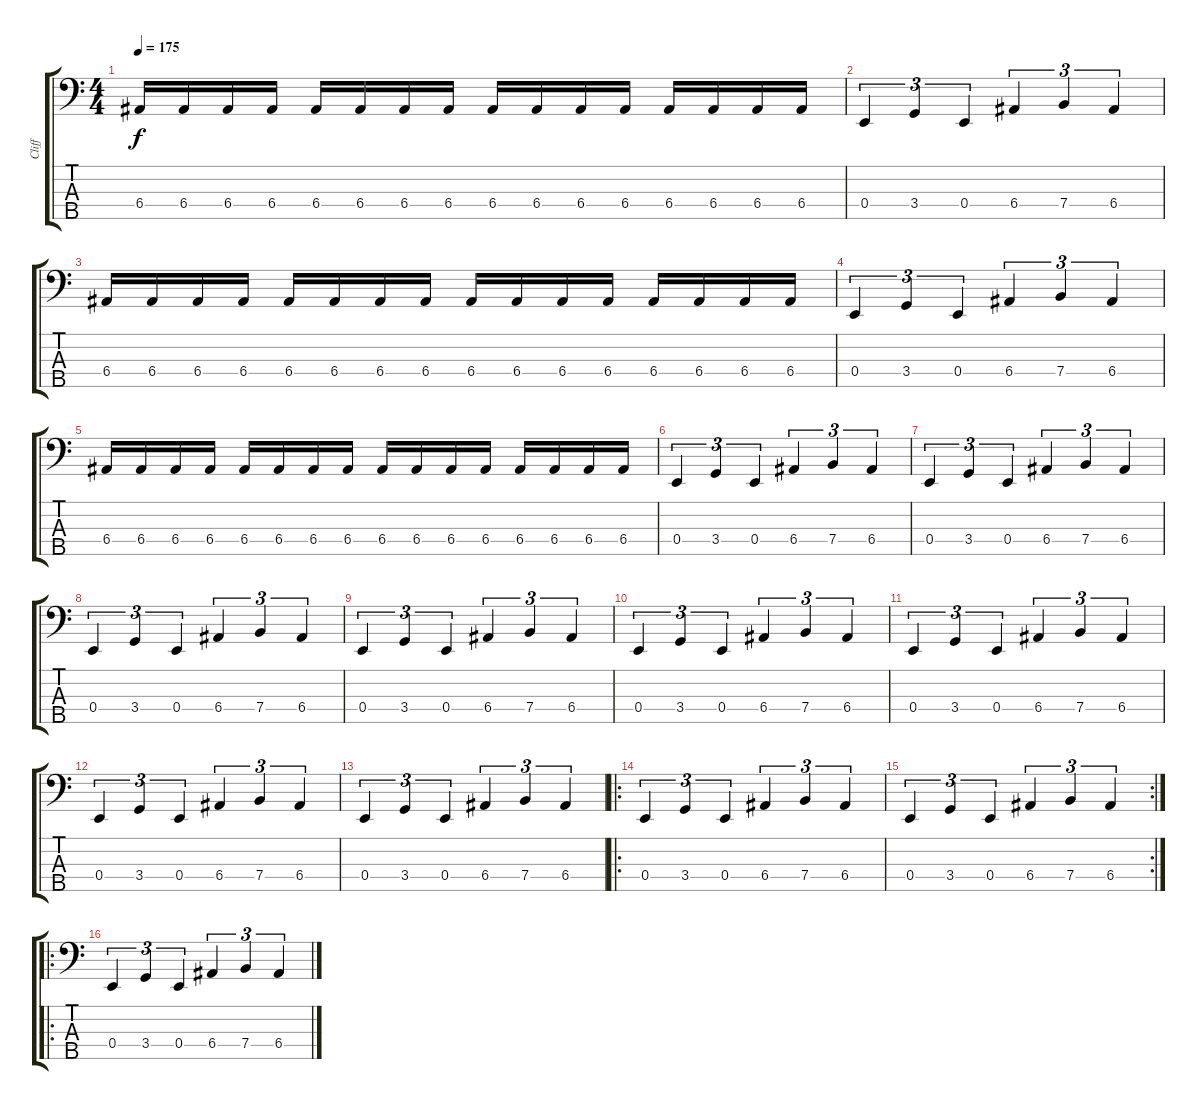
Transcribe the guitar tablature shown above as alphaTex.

\track ("Cliff" "Cliff") {instrument electricbassfinger}
\staff {score tabs}
\tuning (G2 D2 A1 E1 B0) {hide}
\ts (4 4)
\tempo 175
\clef f4
\ks c
6.4.16{dy f} 6.4.16 6.4.16 6.4.16 6.4.16 6.4.16 6.4.16 6.4.16 6.4.16 6.4.16 6.4.16 6.4.16 6.4.16 6.4.16 6.4.16 6.4.16 |
0.4.4{tu (3 2)} 3.4.4{tu (3 2)} 0.4.4{tu (3 2)} 6.4.4{tu (3 2)} 7.4.4{tu (3 2)} 6.4.4{tu (3 2)} |
6.4.16 6.4.16 6.4.16 6.4.16 6.4.16 6.4.16 6.4.16 6.4.16 6.4.16 6.4.16 6.4.16 6.4.16 6.4.16 6.4.16 6.4.16 6.4.16 |
0.4.4{tu (3 2)} 3.4.4{tu (3 2)} 0.4.4{tu (3 2)} 6.4.4{tu (3 2)} 7.4.4{tu (3 2)} 6.4.4{tu (3 2)} |
6.4.16 6.4.16 6.4.16 6.4.16 6.4.16 6.4.16 6.4.16 6.4.16 6.4.16 6.4.16 6.4.16 6.4.16 6.4.16 6.4.16 6.4.16 6.4.16 |
0.4.4{tu (3 2)} 3.4.4{tu (3 2)} 0.4.4{tu (3 2)} 6.4.4{tu (3 2)} 7.4.4{tu (3 2)} 6.4.4{tu (3 2)} |
0.4.4{tu (3 2)} 3.4.4{tu (3 2)} 0.4.4{tu (3 2)} 6.4.4{tu (3 2)} 7.4.4{tu (3 2)} 6.4.4{tu (3 2)} |
0.4.4{tu (3 2)} 3.4.4{tu (3 2)} 0.4.4{tu (3 2)} 6.4.4{tu (3 2)} 7.4.4{tu (3 2)} 6.4.4{tu (3 2)} |
0.4.4{tu (3 2)} 3.4.4{tu (3 2)} 0.4.4{tu (3 2)} 6.4.4{tu (3 2)} 7.4.4{tu (3 2)} 6.4.4{tu (3 2)} |
0.4.4{tu (3 2)} 3.4.4{tu (3 2)} 0.4.4{tu (3 2)} 6.4.4{tu (3 2)} 7.4.4{tu (3 2)} 6.4.4{tu (3 2)} |
0.4.4{tu (3 2)} 3.4.4{tu (3 2)} 0.4.4{tu (3 2)} 6.4.4{tu (3 2)} 7.4.4{tu (3 2)} 6.4.4{tu (3 2)} |
0.4.4{tu (3 2)} 3.4.4{tu (3 2)} 0.4.4{tu (3 2)} 6.4.4{tu (3 2)} 7.4.4{tu (3 2)} 6.4.4{tu (3 2)} |
0.4.4{tu (3 2)} 3.4.4{tu (3 2)} 0.4.4{tu (3 2)} 6.4.4{tu (3 2)} 7.4.4{tu (3 2)} 6.4.4{tu (3 2)} |
\ro
0.4.4{tu (3 2)} 3.4.4{tu (3 2)} 0.4.4{tu (3 2)} 6.4.4{tu (3 2)} 7.4.4{tu (3 2)} 6.4.4{tu (3 2)} |
\rc 2
0.4.4{tu (3 2)} 3.4.4{tu (3 2)} 0.4.4{tu (3 2)} 6.4.4{tu (3 2)} 7.4.4{tu (3 2)} 6.4.4{tu (3 2)} |
\ro
0.4.4{tu (3 2)} 3.4.4{tu (3 2)} 0.4.4{tu (3 2)} 6.4.4{tu (3 2)} 7.4.4{tu (3 2)} 6.4.4{tu (3 2)}
